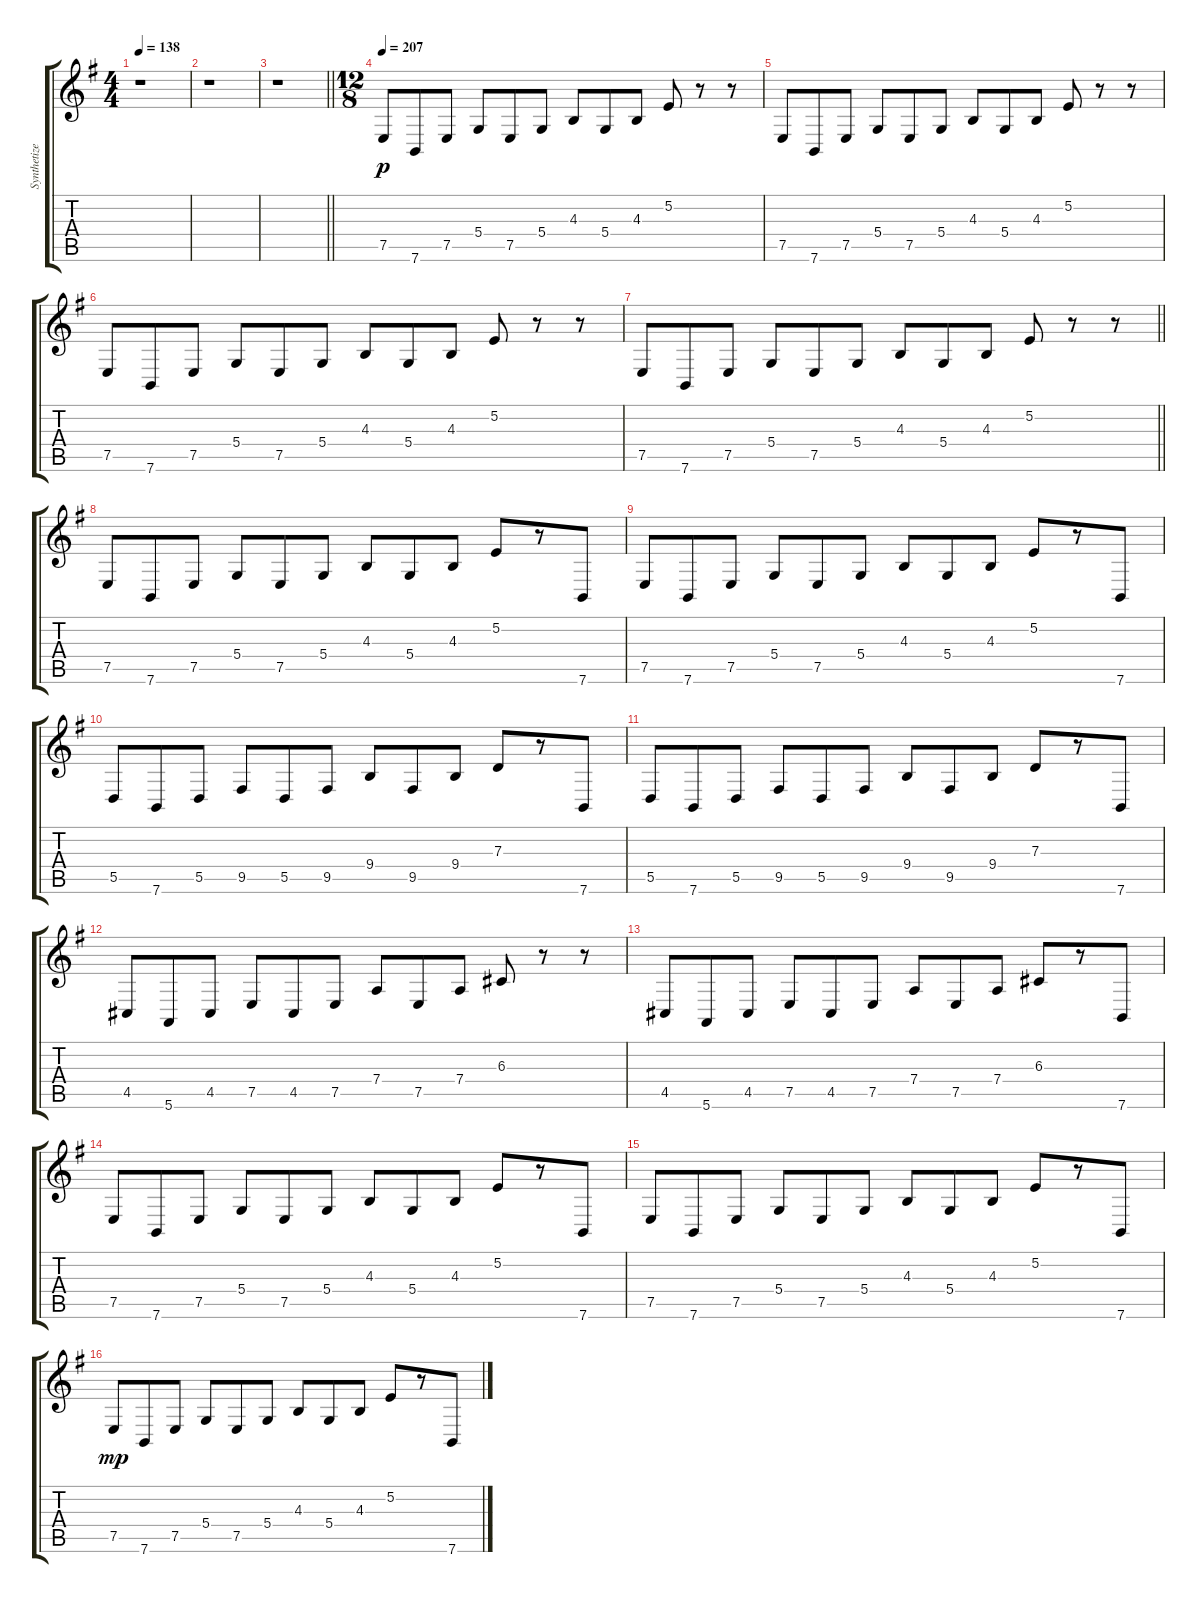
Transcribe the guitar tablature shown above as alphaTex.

\track ("Synthetizer 1" "Synthetize") {instrument lead2sawtooth}
\staff {score tabs}
\tuning (E4 B3 G3 D3 A2 E2) {hide}
\ts (4 4)
\tempo 138
\clef g2
\ks eminor
r.1{dy f} |
r.1 |
\barLineRight lightlight
\ks g
r.1 |
\ts (12 8)
\tempo 207
7.5.8{dy p volume 11} 7.6.8 7.5.8 5.4.8 7.5.8 5.4.8 4.3.8 5.4.8 4.3.8 5.2.8 r.8 r.8 |
7.5.8 7.6.8 7.5.8 5.4.8 7.5.8 5.4.8 4.3.8 5.4.8 4.3.8 5.2.8 r.8 r.8 |
7.5.8 7.6.8 7.5.8 5.4.8 7.5.8 5.4.8 4.3.8 5.4.8 4.3.8 5.2.8 r.8 r.8 |
\barLineRight lightlight
7.5.8 7.6.8 7.5.8 5.4.8 7.5.8 5.4.8 4.3.8 5.4.8 4.3.8 5.2.8 r.8 r.8 |
\section ("" "")
7.5.8 7.6.8 7.5.8 5.4.8 7.5.8 5.4.8 4.3.8 5.4.8 4.3.8 5.2.8 r.8 7.6.8 |
7.5.8 7.6.8 7.5.8 5.4.8 7.5.8 5.4.8 4.3.8 5.4.8 4.3.8 5.2.8 r.8 7.6.8 |
5.5.8 7.6.8 5.5.8 9.5.8 5.5.8 9.5.8 9.4.8 9.5.8 9.4.8 7.3.8 r.8 7.6.8 |
5.5.8 7.6.8 5.5.8 9.5.8 5.5.8 9.5.8 9.4.8 9.5.8 9.4.8 7.3.8 r.8 7.6.8 |
4.5.8 5.6.8 4.5.8 7.5.8 4.5.8 7.5.8 7.4.8 7.5.8 7.4.8 6.3.8 r.8 r.8 |
4.5.8 5.6.8 4.5.8 7.5.8 4.5.8 7.5.8 7.4.8 7.5.8 7.4.8 6.3.8 r.8 7.6.8 |
7.5.8 7.6.8 7.5.8 5.4.8 7.5.8 5.4.8 4.3.8 5.4.8 4.3.8 5.2.8 r.8 7.6.8 |
7.5.8 7.6.8 7.5.8 5.4.8 7.5.8 5.4.8 4.3.8 5.4.8 4.3.8 5.2.8 r.8 7.6.8{volume 13} |
7.5.8{dy mp} 7.6.8 7.5.8 5.4.8 7.5.8 5.4.8 4.3.8 5.4.8 4.3.8 5.2.8 r.8 7.6.8
